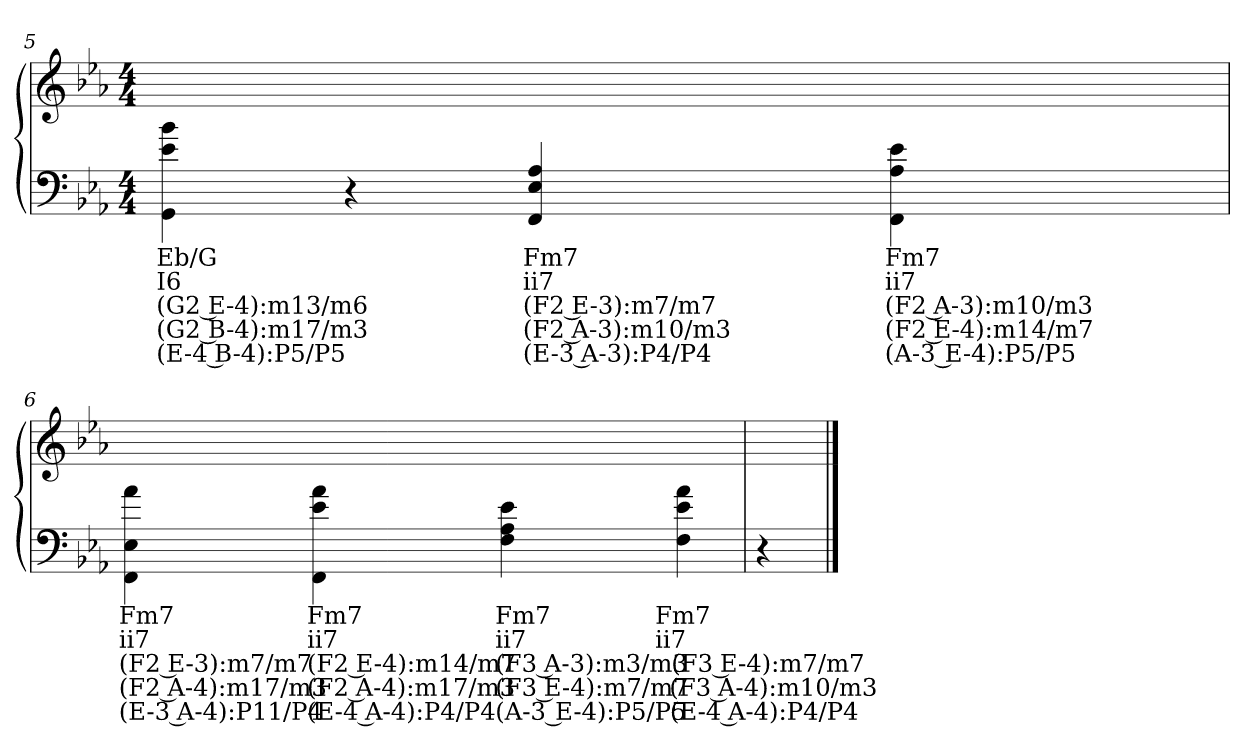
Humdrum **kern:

**kern	**text	**text	**text	**text	**text	**kern
*part2	*part2	*part2	*part2	*part2	*part2	*part1
*staff2	*staff2	*staff2	*staff2	*staff2	*staff2	*staff1
*clefF4	*	*	*	*	*	*clefG2
*k[b-e-a-]	*	*	*	*	*	*k[b-e-a-]
*E-:	*	*	*	*	*	*E-:
*M4/4	*	*	*	*	*	*M4/4
=5	=5	=5	=5	=5	=5	=5
4GG 4e- 4b-	Eb/G	I6	(G2 E-4):m13/m6	(G2 B-4):m17/m3	(E-4 B-4):P5/P5	1ryy
4r	.	.	.	.	.	.
4FF 4E- 4A-	Fm7	ii7	(F2 E-3):m7/m7	(F2 A-3):m10/m3	(E-3 A-3):P4/P4	.
4FF 4A- 4e-	Fm7	ii7	(F2 A-3):m10/m3	(F2 E-4):m14/m7	(A-3 E-4):P5/P5	.
=6	=6	=6	=6	=6	=6	=6
4FF 4E- 4a-	Fm7	ii7	(F2 E-3):m7/m7	(F2 A-4):m17/m3	(E-3 A-4):P11/P4	1ryy
4FF 4e- 4a-	Fm7	ii7	(F2 E-4):m14/m7	(F2 A-4):m17/m3	(E-4 A-4):P4/P4	.
4F 4A- 4e-	Fm7	ii7	(F3 A-3):m3/m3	(F3 E-4):m7/m7	(A-3 E-4):P5/P5	.
4F 4e- 4a-	Fm7	ii7	(F3 E-4):m7/m7	(F3 A-4):m10/m3	(E-4 A-4):P4/P4	.
=7	=7	=7	=7	=7	=7	=7
4r	.	.	.	.	.	4ryy
==	==	==	==	==	==	==
*-	*-	*-	*-	*-	*-	*-
